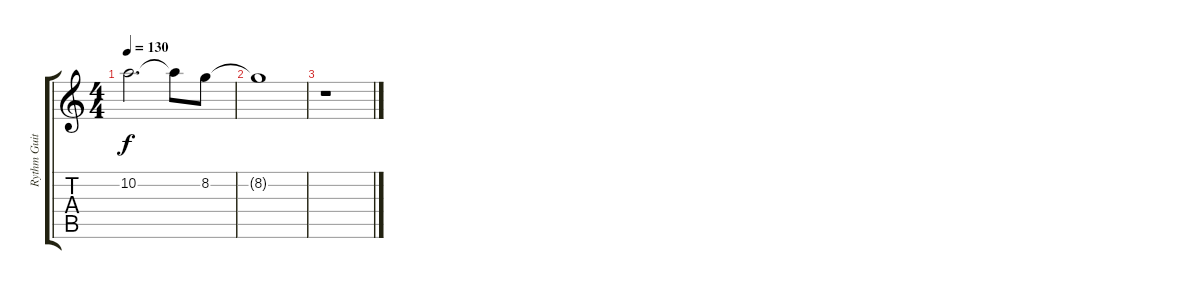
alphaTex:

\track ("Rythm Guitar 1" "Rythm Guit") {instrument overdrivenguitar}
\staff {score tabs}
\tuning (E4 B3 G3 D3 A2 E2) {hide}
\ts (4 4)
\tempo 130
\clef g2
\ks c
10.2.2{d dy f} 10.2{t}.8 8.2.8 |
8.2{t}.1 |
r.1
